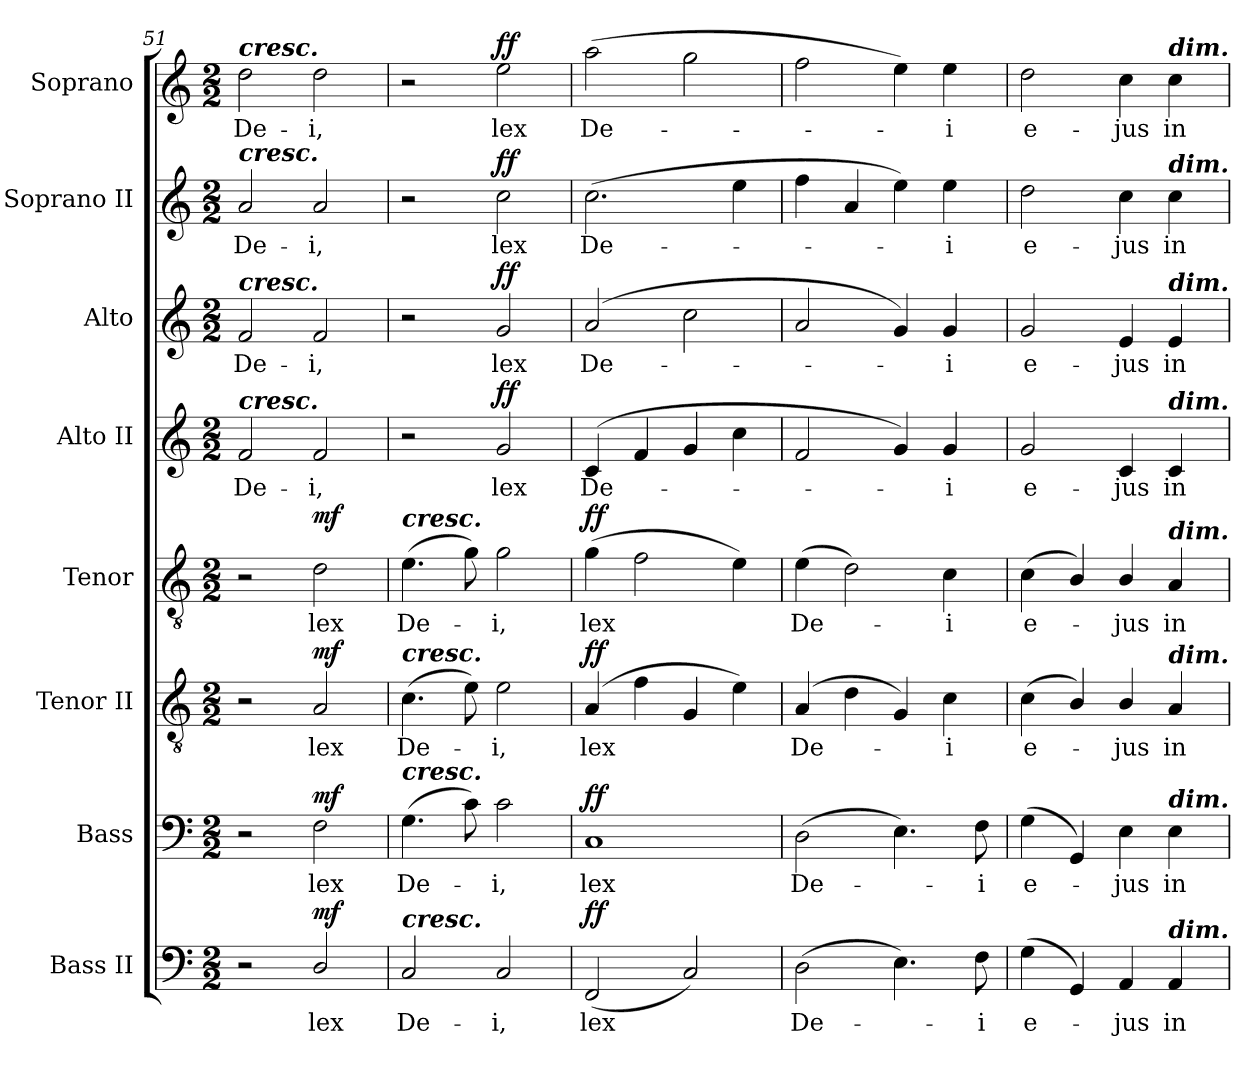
**kern	**text	**dynam	**kern	**text	**dynam	**kern	**text	**dynam	**kern	**text	**dynam	**kern	**text	**dynam	**kern	**text	**dynam	**kern	**text	**dynam	**kern	**text	**dynam
*part8	*part8	*part8	*part7	*part7	*part7	*part6	*part6	*part6	*part5	*part5	*part5	*part4	*part4	*part4	*part3	*part3	*part3	*part2	*part2	*part2	*part1	*part1	*part1
*staff8	*staff8	*staff8	*staff7	*staff7	*staff7	*staff6	*staff6	*staff6	*staff5	*staff5	*staff5	*staff4	*staff4	*staff4	*staff3	*staff3	*staff3	*staff2	*staff2	*staff2	*staff1	*staff1	*staff1
*I"Bass II	*	*	*I"Bass	*	*	*I"Tenor II	*	*	*I"Tenor	*	*	*I"Alto II	*	*	*I"Alto	*	*	*I"Soprano II	*	*	*I"Soprano	*	*
*I'B II	*	*	*I'B	*	*	*I'T II	*	*	*I'T	*	*	*I'A II	*	*	*I'A	*	*	*I'S II	*	*	*I'S	*	*
!!LO:LB:g=z
*clefF4	*	*	*clefF4	*	*	*clefGv2	*	*	*clefGv2	*	*	*clefG2	*	*	*clefG2	*	*	*clefG2	*	*	*clefG2	*	*
*k[]	*	*	*k[]	*	*	*k[]	*	*	*k[]	*	*	*k[]	*	*	*k[]	*	*	*k[]	*	*	*k[]	*	*
*C:	*	*	*C:	*	*	*C:	*	*	*C:	*	*	*C:	*	*	*C:	*	*	*C:	*	*	*C:	*	*
*M2/2	*	*	*M2/2	*	*	*M2/2	*	*	*M2/2	*	*	*M2/2	*	*	*M2/2	*	*	*M2/2	*	*	*M2/2	*	*
=51	=51	=51	=51	=51	=51	=51	=51	=51	=51	=51	=51	=51	=51	=51	=51	=51	=51	=51	=51	=51	=51	=51	=51
!	!	!	!	!	!	!	!	!	!	!	!	!	!	!	!	!	!	!	!	!	!LO:TX:a:Bi:t=cresc.	!	!
!	!	!	!	!	!	!	!	!	!	!	!	!	!	!	!	!	!	!LO:TX:a:Bi:t=cresc.	!	!	!	!	!
!	!	!	!	!	!	!	!	!	!	!	!	!	!	!	!LO:TX:a:Bi:t=cresc.	!	!	!	!	!	!	!	!
!	!	!	!	!	!	!	!	!	!	!	!	!LO:TX:a:Bi:t=cresc.	!	!	!	!	!	!	!	!	!	!	!
!	!	!	!	!	!	!	!	!	!	!	!	!	!LO:LY:b	!	!	!LO:LY:b	!	!	!LO:LY:b	!	!	!LO:LY:b	!
2r	.	.	2r	.	.	2r	.	.	2r	.	.	2f	De-	.	2f	De-	.	2a	De-	.	2dd	De-	.
!	!LO:LY:b	!LO:DY:b	!	!LO:LY:b	!LO:DY:b	!	!LO:LY:b	!LO:DY:b	!	!LO:LY:b	!LO:DY:b	!	!LO:LY:b	!	!	!LO:LY:b	!	!	!LO:LY:b	!	!	!LO:LY:b	!
2D/	lex	mf	2F	lex	mf	2A	lex	mf	2d	lex	mf	2f	-i,	.	2f	-i,	.	2a	-i,	.	2dd	-i,	.
=52	=52	=52	=52	=52	=52	=52	=52	=52	=52	=52	=52	=52	=52	=52	=52	=52	=52	=52	=52	=52	=52	=52	=52
!	!	!	!	!	!	!	!	!	!LO:TX:a:Bi:t=cresc.	!	!	!	!	!	!	!	!	!	!	!	!	!	!
!	!	!	!	!	!	!LO:TX:a:Bi:t=cresc.	!	!	!	!	!	!	!	!	!	!	!	!	!	!	!	!	!
!	!	!	!LO:TX:a:Bi:t=cresc.	!	!	!	!	!	!	!	!	!	!	!	!	!	!	!	!	!	!	!	!
!LO:TX:a:Bi:t=cresc.	!	!	!	!	!	!	!	!	!	!	!	!	!	!	!	!	!	!	!	!	!	!	!
!	!LO:LY:b	!	!	!LO:LY:b	!	!	!LO:LY:b	!	!	!LO:LY:b	!	!	!	!	!	!	!	!	!	!	!	!	!
2C/	De-	.	(>4.G\	De-	.	(>4.c	De-	.	(>4.e	De-	.	2r	.	.	2r	.	.	2r	.	.	2r	.	.
.	.	.	8c\)	.	.	8e)	.	.	8g)	.	.	.	.	.	.	.	.	.	.	.	.	.	.
!	!LO:LY:b	!	!	!LO:LY:b	!	!	!LO:LY:b	!	!	!LO:LY:b	!	!	!LO:LY:b	!LO:DY:b	!	!LO:LY:b	!LO:DY:b	!	!LO:LY:b	!LO:DY:b	!	!LO:LY:b	!LO:DY:b
2C/	-i,	.	2c\	i,	.	2e	i,	.	2g	i,	.	2g	lex	ff	2g	lex	ff	2cc	lex	ff	2ee	lex	ff
=53	=53	=53	=53	=53	=53	=53	=53	=53	=53	=53	=53	=53	=53	=53	=53	=53	=53	=53	=53	=53	=53	=53	=53
!	!LO:LY:b	!LO:DY:b	!	!LO:LY:b	!LO:DY:b	!	!LO:LY:b	!LO:DY:b	!	!LO:LY:b	!LO:DY:b	!	!LO:LY:b	!	!	!LO:LY:b	!	!	!LO:LY:b	!	!	!LO:LY:b	!
(<2FF	lex	ff	1C	lex	ff	(>4A	lex	ff	(>4g	lex	ff	(<4c	De-	.	(<2a	De-	.	(>2.cc	De-	.	(>2aa	De-	.
.	.	.	.	.	.	4f	.	.	2f	.	.	4f	.	.	.	.	.	.	.	.	.	.	.
2C)	.	.	.	.	.	4G	.	.	.	.	.	4g	.	.	2cc	.	.	.	.	.	2gg	.	.
.	.	.	.	.	.	4e)	.	.	4e)	.	.	4cc	.	.	.	.	.	4ee	.	.	.	.	.
=54	=54	=54	=54	=54	=54	=54	=54	=54	=54	=54	=54	=54	=54	=54	=54	=54	=54	=54	=54	=54	=54	=54	=54
!	!LO:LY:b	!	!	!LO:LY:b	!	!	!LO:LY:b	!	!	!LO:LY:b	!	!	!	!	!	!	!	!	!	!	!	!	!
(>2D	De-	.	(>2D	De-	.	(<4A	De-	.	(>4e	De-	.	2f	.	.	2a	.	.	4ff	.	.	2ff	.	.
.	.	.	.	.	.	4d	.	.	2d)	.	.	.	.	.	.	.	.	4a	.	.	.	.	.
4.E)	.	.	4.E)	.	.	4G)	.	.	.	.	.	4g)	.	.	4g)	.	.	4ee)	.	.	4ee)	.	.
!	!	!	!	!	!	!	!LO:LY:b	!	!	!LO:LY:b	!	!	!LO:LY:b	!	!	!LO:LY:b	!	!	!LO:LY:b	!	!	!LO:LY:b	!
.	.	.	.	.	.	4c	i	.	4c	i	.	4g	i	.	4g	i	.	4ee	i	.	4ee	i	.
!	!LO:LY:b	!	!	!LO:LY:b	!	!	!	!	!	!	!	!	!	!	!	!	!	!	!	!	!	!	!
8F	i	.	8F	i	.	.	.	.	.	.	.	.	.	.	.	.	.	.	.	.	.	.	.
=55	=55	=55	=55	=55	=55	=55	=55	=55	=55	=55	=55	=55	=55	=55	=55	=55	=55	=55	=55	=55	=55	=55	=55
!	!LO:LY:b	!	!	!LO:LY:b	!	!	!LO:LY:b	!	!	!LO:LY:b	!	!	!LO:LY:b	!	!	!LO:LY:b	!	!	!LO:LY:b	!	!	!LO:LY:b	!
(4G	e-	.	(4G	e-	.	(<4c	e-	.	(<4c	e-	.	2g	e-	.	2g	e-	.	2dd	e-	.	2dd	e-	.
4GG)	.	.	4GG)	.	.	4B/)	.	.	4B/)	.	.	.	.	.	.	.	.	.	.	.	.	.	.
!	!LO:LY:b	!	!	!LO:LY:b	!	!	!LO:LY:b	!	!	!LO:LY:b	!	!	!LO:LY:b	!	!	!LO:LY:b	!	!	!LO:LY:b	!	!	!LO:LY:b	!
4AA	jus	.	4E	jus	.	4B/	jus	.	4B/	jus	.	4c	-jus	.	4e	-jus	.	4cc	-jus	.	4cc	-jus	.
!	!	!	!	!	!	!	!	!	!	!	!	!	!	!	!	!	!	!	!	!	!LO:TX:a:Bi:t=dim.	!	!
!	!	!	!	!	!	!	!	!	!	!	!	!	!	!	!	!	!	!LO:TX:a:Bi:t=dim.	!	!	!	!	!
!	!	!	!	!	!	!	!	!	!	!	!	!	!	!	!LO:TX:a:Bi:t=dim.	!	!	!	!	!	!	!	!
!	!	!	!	!	!	!	!	!	!	!	!	!LO:TX:a:Bi:t=dim.	!	!	!	!	!	!	!	!	!	!	!
!	!	!	!	!	!	!	!	!	!LO:TX:a:Bi:t=dim.	!	!	!	!	!	!	!	!	!	!	!	!	!	!
!	!	!	!	!	!	!LO:TX:a:Bi:t=dim.	!	!	!	!	!	!	!	!	!	!	!	!	!	!	!	!	!
!	!	!	!LO:TX:a:Bi:t=dim.	!	!	!	!	!	!	!	!	!	!	!	!	!	!	!	!	!	!	!	!
!LO:TX:a:Bi:t=dim.	!	!	!	!	!	!	!	!	!	!	!	!	!	!	!	!	!	!	!	!	!	!	!
!	!LO:LY:b	!	!	!LO:LY:b	!	!	!LO:LY:b	!	!	!LO:LY:b	!	!	!LO:LY:b	!	!	!LO:LY:b	!	!	!LO:LY:b	!	!	!LO:LY:b	!
4AA	in	.	4E	in	.	4A	in	.	4A	in	.	4c	in	.	4e	in	.	4cc	in	.	4cc	in	.
=	=	=	=	=	=	=	=	=	=	=	=	=	=	=	=	=	=	=	=	=	=	=	=
*-	*-	*-	*-	*-	*-	*-	*-	*-	*-	*-	*-	*-	*-	*-	*-	*-	*-	*-	*-	*-	*-	*-	*-
